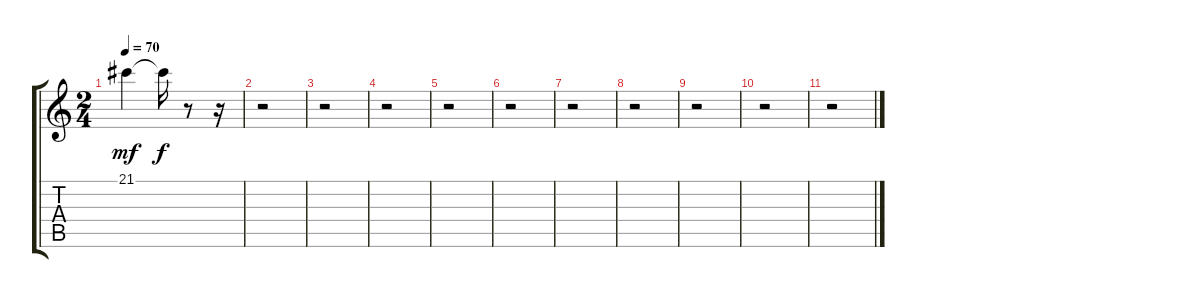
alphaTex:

\track "" {instrument accordion}
\staff {score tabs}
\tuning (E4 B3 G3 D3 A2 E2) {hide}
\ts (2 4)
\tempo 70
\clef g2
\ks c
21.1.4{dy mf} 21.1{t}.16{dy f} r.8 r.16 |
r.2 |
r.2 |
r.2 |
r.2 |
r.2 |
r.2 |
r.2 |
r.2 |
r.2 |
r.2
